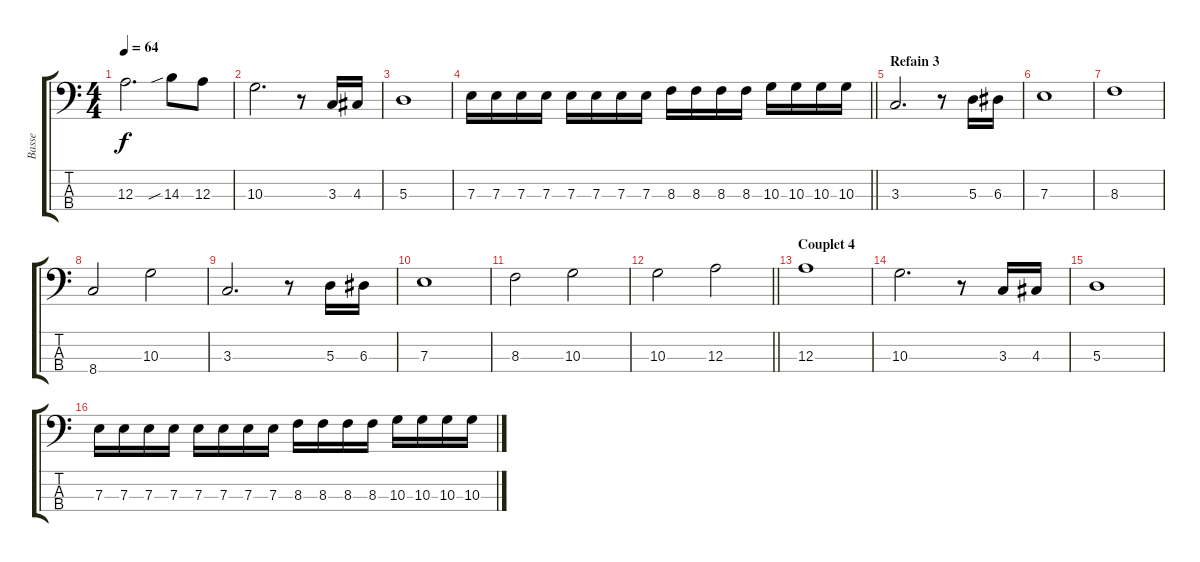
\track ("Basse" "Basse") {instrument electricbassfinger}
\staff {score tabs}
\tuning (G2 D2 A1 E1) {hide}
\ts (4 4)
\tempo 64
\clef f4
\ks c
12.3.2{d dy f} 14.3{sib}.8 12.3.8 |
10.3.2{d} r.8 3.3.16 4.3.16 |
5.3.1 |
\barLineRight lightlight
7.3.16 7.3.16 7.3.16 7.3.16 7.3.16 7.3.16 7.3.16 7.3.16 8.3.16 8.3.16 8.3.16 8.3.16 10.3.16 10.3.16 10.3.16 10.3.16 |
\section ("" "Refain 3")
3.3.2{d} r.8 5.3.16 6.3.16 |
7.3.1 |
8.3.1 |
8.4.2 10.3.2 |
3.3.2{d} r.8 5.3.16 6.3.16 |
7.3.1 |
8.3.2 10.3.2 |
\barLineRight lightlight
10.3.2 12.3.2 |
\section ("" "Couplet 4")
12.3.1 |
10.3.2{d} r.8 3.3.16 4.3.16 |
5.3.1 |
7.3.16 7.3.16 7.3.16 7.3.16 7.3.16 7.3.16 7.3.16 7.3.16 8.3.16 8.3.16 8.3.16 8.3.16 10.3.16 10.3.16 10.3.16 10.3.16
